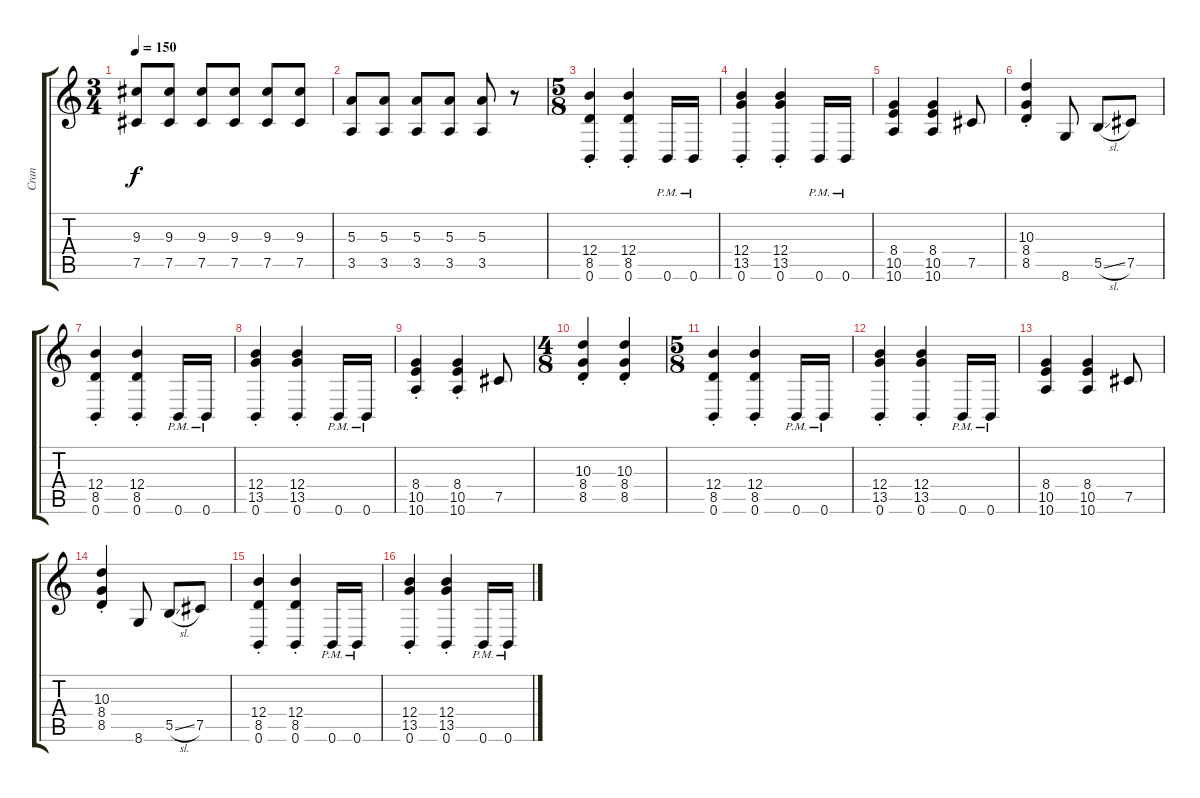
\track ("Cran" "Cran") {instrument distortionguitar}
\staff {score tabs}
\tuning (Db4 Ab3 E3 B2 Gb2 B1) {hide}
\ts (3 4)
\tempo 150
\clef g2
\ks c
(9.3 7.5).8{dy f} (9.3 7.5).8 (9.3 7.5).8 (9.3 7.5).8 (9.3 7.5).8 (9.3 7.5).8 |
(5.3 3.5).8 (5.3 3.5).8 (5.3 3.5).8 (5.3 3.5).8 (5.3 3.5).8 r.8 |
\ts (5 8)
(12.4{st} 8.5{st} 0.6{st}).4 (12.4{st} 8.5{st} 0.6{st}).4 0.6{pm}.16 0.6{pm}.16 |
(12.4{st} 13.5{st} 0.6{st}).4 (12.4{st} 13.5{st} 0.6{st}).4 0.6{pm}.16 0.6{pm}.16 |
(8.4 10.5 10.6).4 (8.4 10.5 10.6).4 7.5.8 |
(10.3{st} 8.4{st} 8.5{st}).4 8.6.8 5.5{sl}.8 7.5.8 |
(12.4{st} 8.5{st} 0.6{st}).4 (12.4{st} 8.5{st} 0.6{st}).4 0.6{pm}.16 0.6{pm}.16 |
(12.4{st} 13.5{st} 0.6{st}).4 (12.4{st} 13.5{st} 0.6{st}).4 0.6{pm}.16 0.6{pm}.16 |
(8.4{st} 10.5{st} 10.6{st}).4 (8.4{st} 10.5{st} 10.6{st}).4 7.5.8 |
\ts (4 8)
(10.3{st} 8.4{st} 8.5{st}).4 (10.3{st} 8.4{st} 8.5{st}).4 |
\ts (5 8)
(12.4{st} 8.5{st} 0.6{st}).4 (12.4{st} 8.5{st} 0.6{st}).4 0.6{pm}.16 0.6{pm}.16 |
(12.4{st} 13.5{st} 0.6{st}).4 (12.4{st} 13.5{st} 0.6{st}).4 0.6{pm}.16 0.6{pm}.16 |
(8.4 10.5 10.6).4 (8.4 10.5 10.6).4 7.5.8 |
(10.3{st} 8.4{st} 8.5{st}).4 8.6.8 5.5{sl}.8 7.5.8 |
(12.4{st} 8.5{st} 0.6{st}).4 (12.4{st} 8.5{st} 0.6{st}).4 0.6{pm}.16 0.6{pm}.16 |
(12.4{st} 13.5{st} 0.6{st}).4 (12.4{st} 13.5{st} 0.6{st}).4 0.6{pm}.16 0.6{pm}.16
